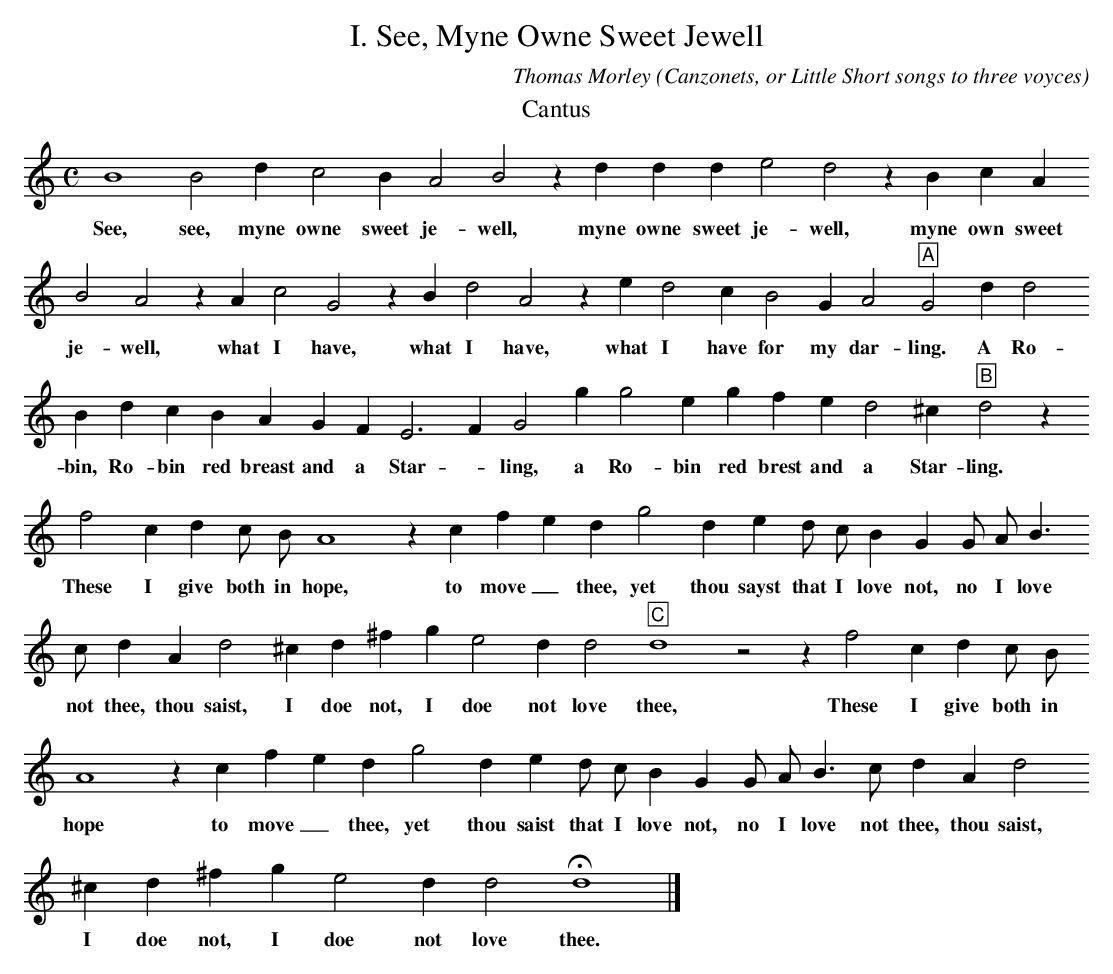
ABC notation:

X:1
T:I. See, Myne Owne Sweet Jewell
O: Canzonets, or Little Short songs to three voyces
C: Thomas Morley
M:C
L:1/4
K:C
T: Cantus
  B4   B2   d    c2   B     A2   B2 z   d   d    d     e2  d2  z B    c   A\
w:See, see, myne owne sweet je-  well, myne owne sweet je- well, myne own sweet
   B2   A2 z  A     c2 G2 z B    d2 A2 z e    d2 c   B2  G\
w: je-  well, what  I have, what I have, what I have for my
   A2   "A"G2   d d2  B     d   c  B   A      G    F  E3   F G2    g g2   e\
w: dar- ling. A Ro- bin, Ro- bin red breast and a  Star -  ling, a Ro- bin
   g   f     e     d2   ^c    "B"d2 z  f2    c d \
w: red brest and   a    Star- ling.  These      I give
L:1/8
   c    B  A8      z2 c2 f2   e2\
w: both in hope,      to move _
   d2    g4  d2   e2    d    c B2   G2   G  A B3   c   d2 \
w: thee, yet thou sayst that I love not, no I love not thee,
L:1/4
   A    d2    ^c d  ^f   g e2 d \
w: thou saist, I doe not, I doe not
   d2   "C"d4 z2 z f2 c d \
w: love thee,   These I give
L:1/8
   c    B  A8\
w: both in hope
L:1/4
   z c  f    e\
w:   to move _
L:1/8
   d2    g4  d2   e2    d    c B2   G2   G  A B3   c   d2 \
w: thee, yet thou saist that I love not, no I love not thee,
L:1/4
   A    d2    ^c d  ^f   g e2 d \
w: thou saist, I doe not, I doe not
   d2   Hd4 |]\
w: love thee.
